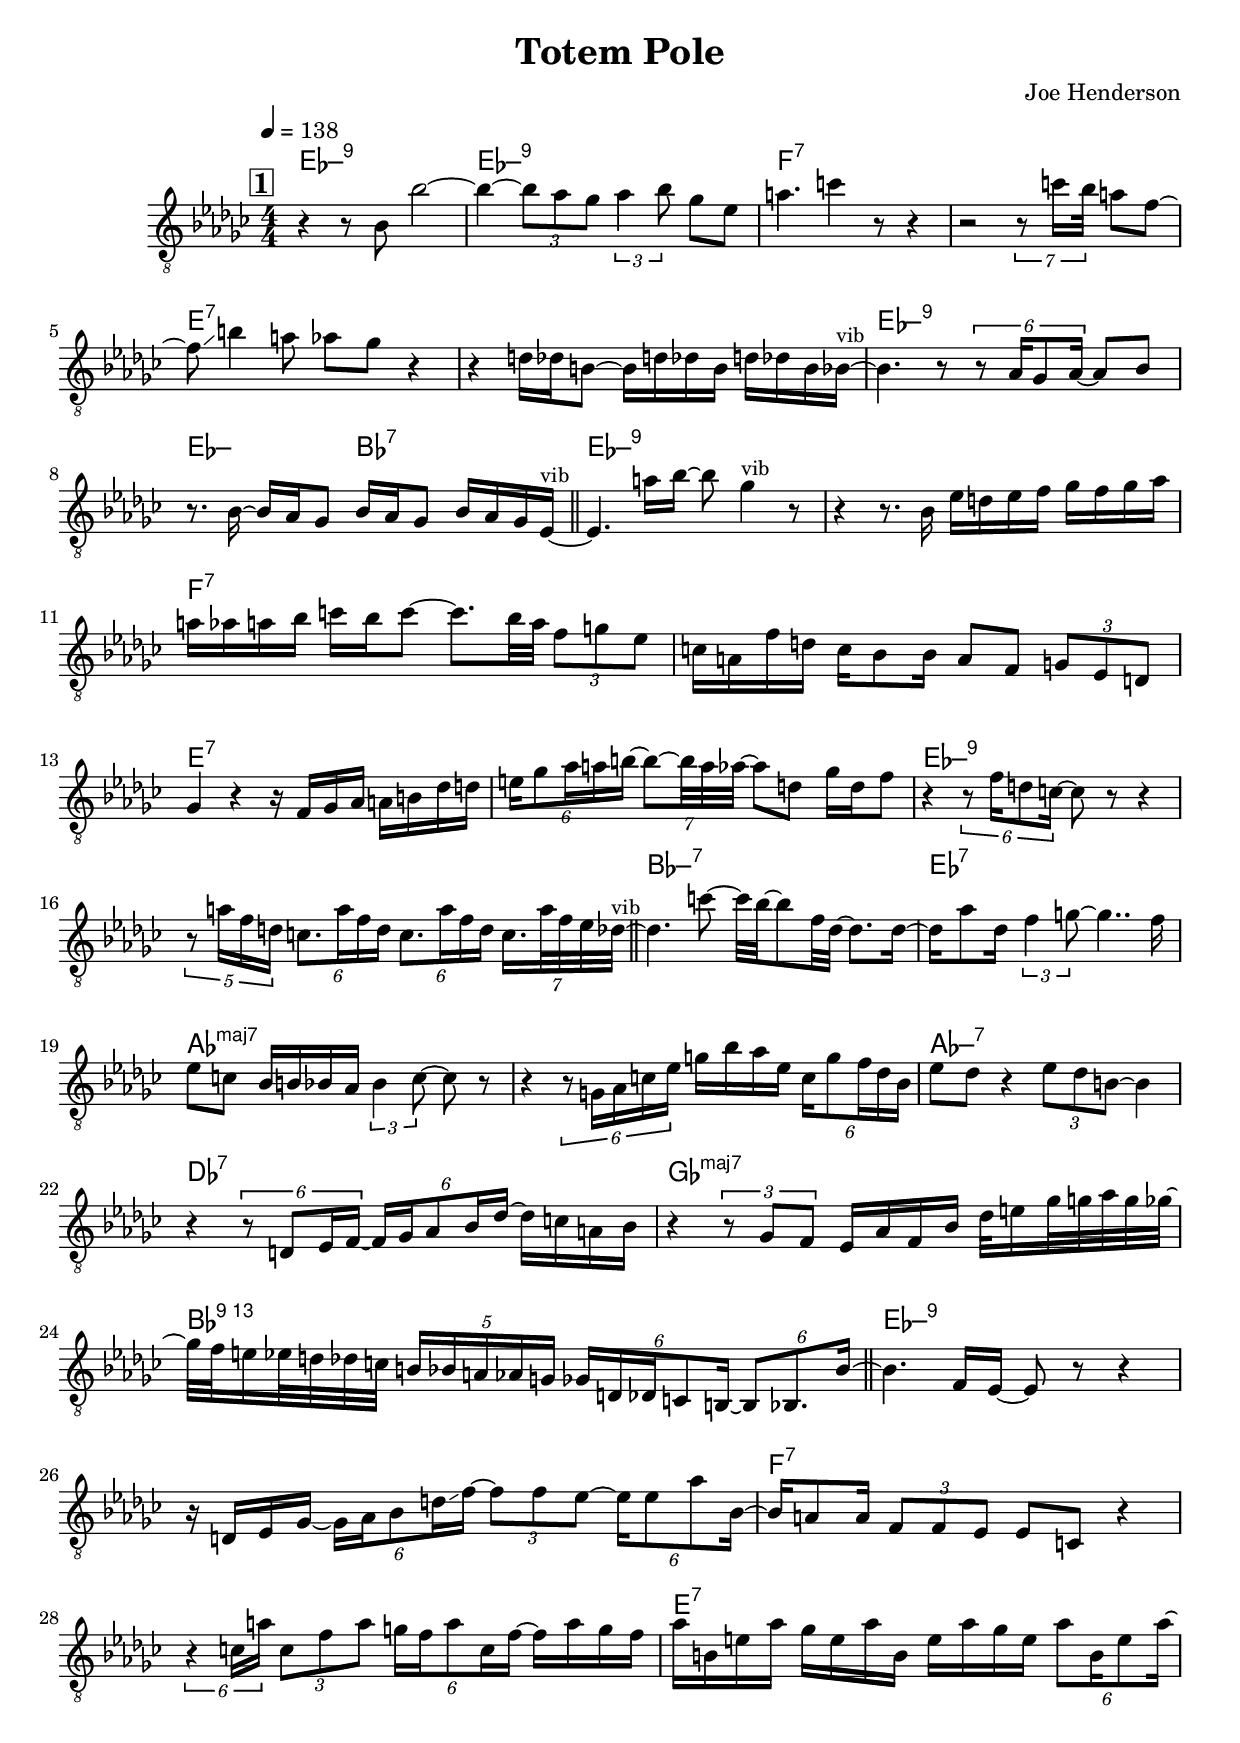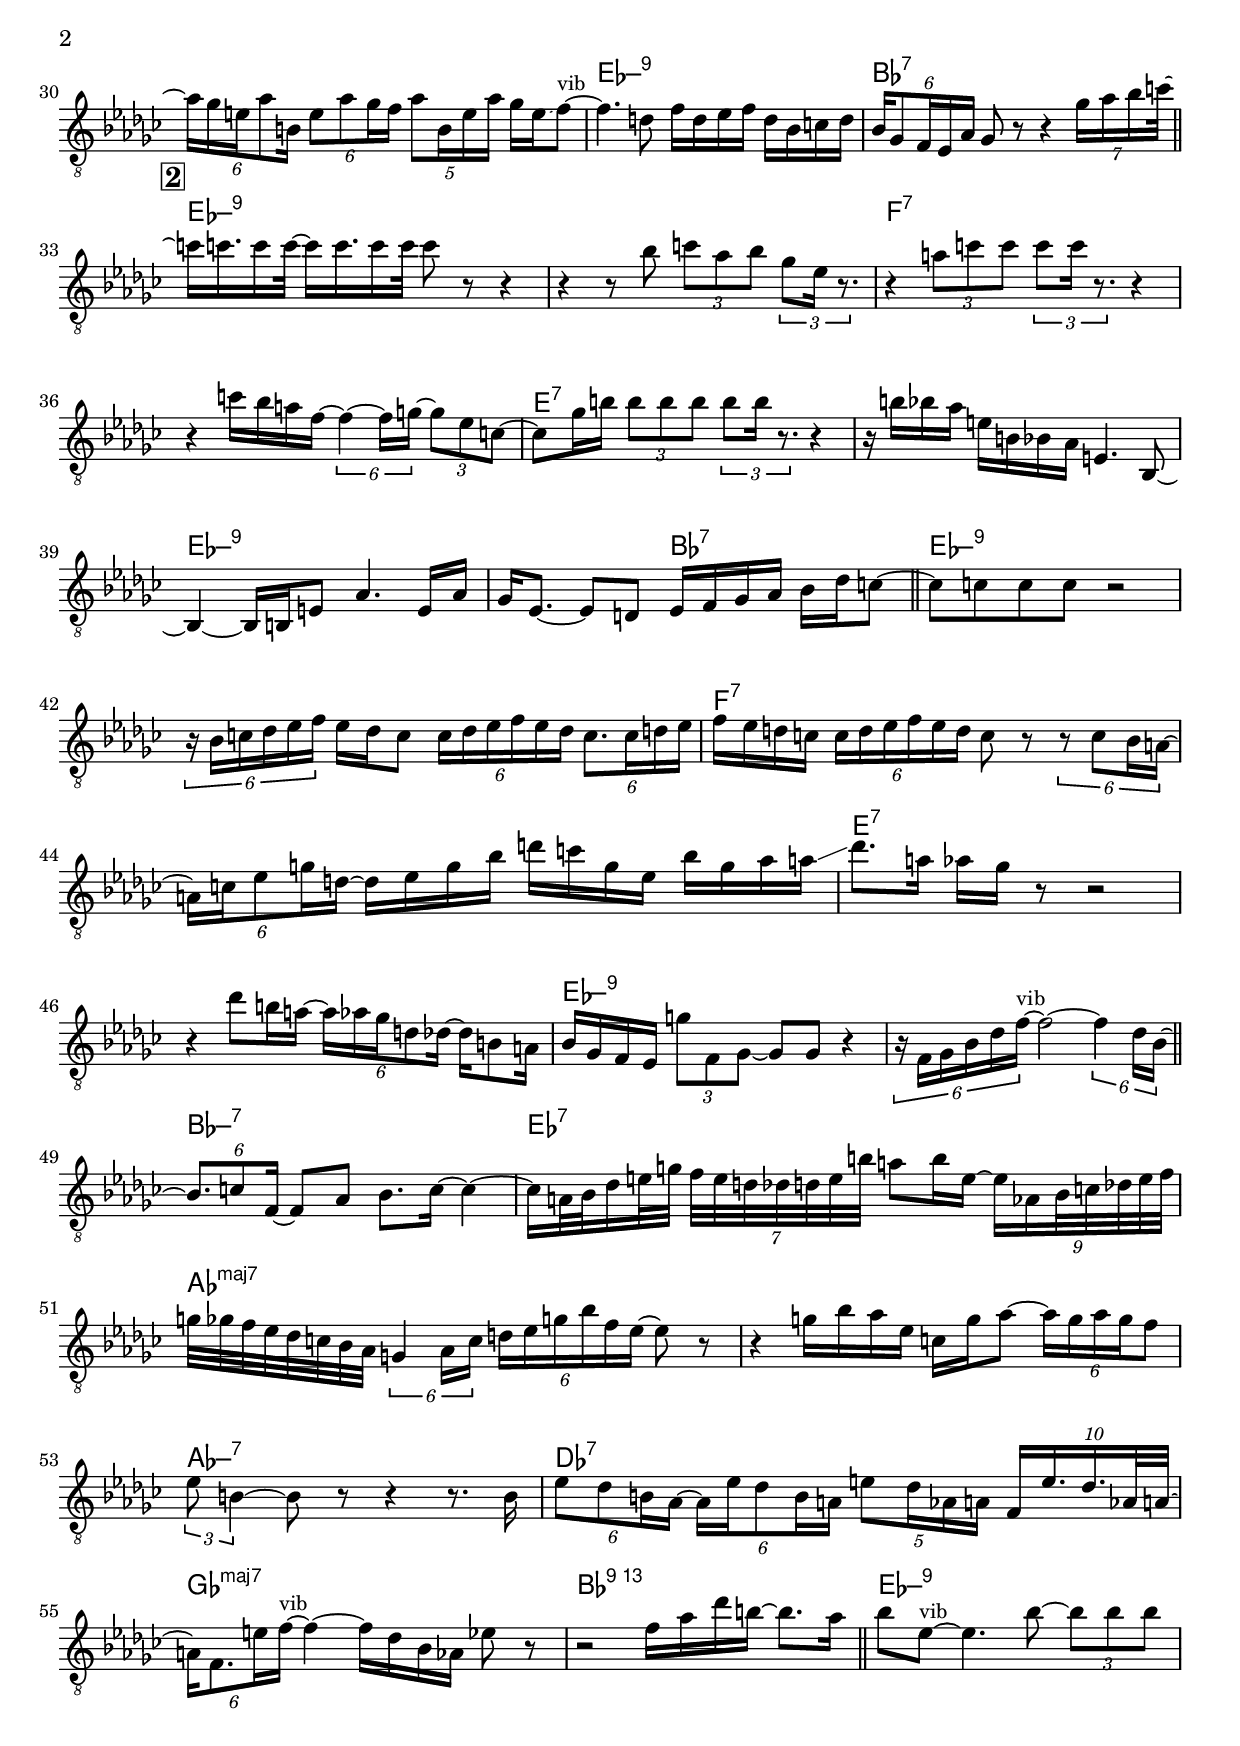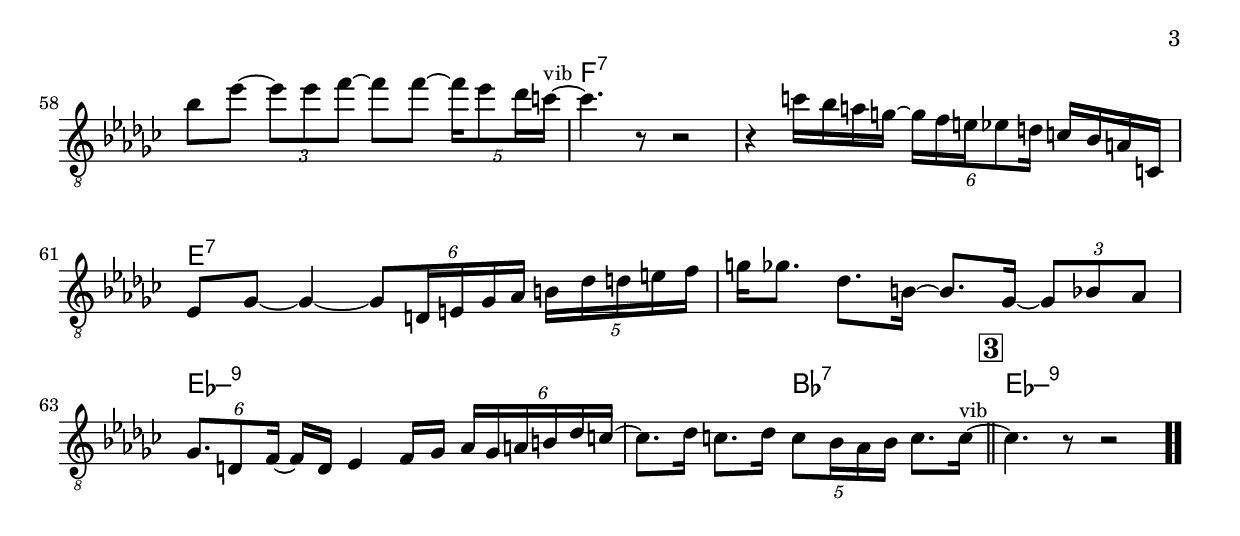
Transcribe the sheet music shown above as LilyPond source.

\version "2.13.2"

#(ly:set-option 'point-and-click #f)

\header {
  title = "Totem Pole"
  composer = "Joe Henderson"
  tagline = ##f
}
global =
{
    \override Staff.TimeSignature #'style = #'()
    \time 4/4
    \clef "treble_8"
    \key es \minor
    \override Rest #'direction = #'0
    \override MultiMeasureRest #'staff-position = #0
}
\score
{
<<
    \transpose c' c'

    \new ChordNames { \chords {
      \set majorSevenSymbol = \markup { "maj7" }
      \set minorChordModifier = \markup { \char ##x2013 }
      
      | es1:min9 | es1:min9 | f1:7 | s1 | e1:7 | s1 | es1:min9 | es2:min bes2:7 
      | es1:min9 | s1 | f1:7 | s1 | e1:7 | s1 | es1:min9 | s1 
      | bes1:min7 | es1:7 | aes1:maj | s1 | aes1:min7 | des1:7 | ges1:maj | bes1:95+ 
      | es1:min9 | s1 | f1:7 | s1 | e1:7 | s1 | es1:min9 | bes1:7 
      | es1:min9 | s1 | f1:7 | s1 | e1:7 | s1 | es1:min9 | s2 bes2:7 
      | es1:min9 | s1 | f1:7 | s1 | e1:7 | s1 | es1:min9 | s1 
      | bes1:min7 | es1:7 | aes1:maj | s1 | aes1:min7 | des1:7 | ges1:maj | bes1:95+ 
      | es1:min9 | s1 | f1:7 | s1 | e1:7 | s1 | es1:min9 | s2 bes2:7 
      | es1:min9|
      }
      }

    \new Staff
    <<
    \transpose c' c'

    {
      \global
  		%\override Score.MetronomeMark #'transparent = ##t
  		%\override Score.MetronomeMark #'stencil = ##f
  		
  		\override HorizontalBracket #'direction = #UP
  		\override HorizontalBracket #'bracket-flare = #'(0 . 0)
  		
  		\override TextSpanner #'dash-fraction = #1.0
  		\override TextSpanner #'bound-details #'left #'text = \markup{ \concat{\draw-line #'(0 . -1.0) \draw-line #'(1.0 . 0) }}
  		\override TextSpanner #'bound-details #'right #'text = \markup{ \concat{ \draw-line #'(1.0 . 0) \draw-line #'(0 . -1.0) }}
          \set Score.markFormatter = #format-mark-box-numbers


      \tempo 4 = 138
      \set Score.currentBarNumber = #1
     
      \bar "||" \mark \default r4 r8 bes8 bes'2~ 
      | bes'4~ \tuplet 3/2 {bes'8 aes'8 ges'8} \tuplet 3/2 {aes'4 bes'8} ges'8 es'8 
      | a'4. c''4 r8 r4 
      | r2 \tuplet 7/8 {r8 c''16 bes'32} a'8 f'8~ 
      | f'8\glissando  b'4 a'8 aes'8 ges'8 r4 
      | r4 d'16 des'16 b8~ b16 d'16 des'16 b16 d'16 des'16 b16 bes16~^\markup{\left-align \small vib} 
      | bes4. r8 \tuplet 6/4 {r8 aes16 ges8 aes16~} aes8 bes8 
      | r8. bes16~ bes16 aes16 ges8 bes16 aes16 ges8 bes16 aes16 ges16 es16~^\markup{\left-align \small vib} 
      \bar "||" es4. a'16 bes'16~ bes'8 ges'4^\markup{\left-align \small vib} r8 
      | r4 r8. bes16 es'16 d'16 es'16 f'16 ges'16 f'16 ges'16 aes'16 
      | a'16 aes'16 a'16 bes'16 c''16 bes'16 c''8~ c''8. bes'32 a'32 \tuplet 3/2 {f'8 g'8 es'8} 
      | c'16 a16 f'16 d'16 c'16 bes8 bes16 a8 f8 \tuplet 3/2 {g8 es8 d8} 
      | ges4 r4 r16 f16 ges16 aes16 a16 b16 des'16 d'16 
      | \tuplet 6/4 {e'16 ges'8 aes'16 a'16 b'16~} \tuplet 7/8 {b'8~ b'32 a'32 aes'32~} aes'8 d'8 ges'16 d'16 f'8 
      | r4 \tuplet 6/4 {r8 f'16 d'8 c'16~} c'8 r8 r4 
      | \tuplet 5/4 {r8 a'16 f'16 d'16} \tuplet 6/4 {c'8. a'16 f'16 d'16} \tuplet 6/4 {c'8. a'16 f'16 d'16} \tuplet 7/8 {c'16. a'32 f'32 es'32 des'32~^\markup{\left-align \small vib}} 
      \bar "||" des'4. c''8~ c''32 bes'32~ bes'8 f'32 des'32~ des'8. des'16~ 
      | des'16 aes'8 des'16 \tuplet 3/2 {f'4 g'8~} g'4.. f'16 
      | es'8 c'8 bes16 b16 bes16 aes16 \tuplet 3/2 {bes4 c'8~} c'8 r8 
      | r4 \tuplet 6/4 {r8 g16 aes16 c'16 es'16} g'16 bes'16 aes'16 es'16 \tuplet 6/4 {c'16 g'8 f'16 des'16 bes16} 
      | es'8 des'8 r4 \tuplet 3/2 {es'8 des'8 b8~} b4 
      | r4 \tuplet 6/4 {r8 d8 es16 f16~} \tuplet 6/4 {f16 ges16 aes8 bes16 des'16~} des'16 c'16 a16 bes16 
      | r4 \tuplet 3/2 {r8 ges8 f8} es16 aes16 f16 bes16 des'32 e'16 ges'32 g'32 aes'32 g'32 ges'32~ 
      | ges'32 f'32 e'16 es'32 d'32 des'32 c'32 \tuplet 5/4 {b16 bes16 a16 aes16 g16} \tuplet 6/4 {ges16 d16 des16 c8 b,16~} \tuplet 6/4 {b,8 bes,8. bes16~} 
      \bar "||" bes4. f16 es16~ es8 r8 r4 
      | r16 d16 es16 ges16~ \tuplet 6/4 {ges16 aes16 bes8 d'16\glissando  f'16~} \tuplet 3/2 {f'8 f'8 es'8~} \tuplet 6/4 {es'16 es'8 aes'8 bes16~} 
      | bes16 a8 a16 \tuplet 3/2 {f8 f8 es8} es8 c8 r4 
      | \tuplet 6/4 {r4 c'16 a'16} \tuplet 3/2 {c'8 f'8 a'8} \tuplet 6/4 {g'16 f'16 a'8 c'16 f'16~} f'16 a'16 g'16 f'16 
      | aes'16 b16 e'16 aes'16 ges'16 e'16 aes'16 b16 e'16 aes'16 ges'16 e'16 \tuplet 6/4 {aes'8 b16 e'8 aes'16~} 
      | \tuplet 6/4 {aes'16 ges'16 e'16 aes'8 b16} \tuplet 6/4 {e'8 aes'8 ges'16 f'16} \tuplet 5/4 {aes'8 b16 e'16 aes'16} ges'16 e'16\glissando  f'8~^\markup{\left-align \small vib} 
      | f'4. d'8 f'16 d'16 es'16 f'16 d'16 bes16 c'16 d'16 
      | \tuplet 6/4 {bes16 ges8 f16 es16 aes16} ges8 r8 r4 \tuplet 7/8 {ges'16 aes'16 bes'16 c''32~} 
      \bar "||" \mark \default c''16 c''16. c''16 c''32~ c''16 c''16. c''16 c''32 c''8 r8 r4 
      | r4 r8 bes'8 \tuplet 3/2 {c''8 aes'8 bes'8} \tuplet 3/2 {ges'8 es'16 r8.} 
      | r4 \tuplet 3/2 {a'8 c''8 c''8} \tuplet 3/2 {c''8 c''16 r8.} r4 
      | r4 c''16 bes'16 a'16 f'16~ \tuplet 6/4 {f'4~ f'16 g'16~} \tuplet 3/2 {g'8 es'8 c'8~} 
      | c'8 ges'16 b'16 \tuplet 3/2 {b'8 b'8 b'8} \tuplet 3/2 {b'8 b'16 r8.} r4 
      | r16 b'16 bes'16 aes'16 e'16 b16 bes16 aes16 e4. bes,8~ 
      | bes,4~ bes,16 b,16 e8 aes4. e16 aes16 
      | ges16 es8.~ es8 d8 es16 f16 ges16 aes16 bes16 des'16 c'8~ 
      \bar "||" c'8 c'8 c'8 c'8 r2 
      | \tuplet 6/4 {r16 bes16 c'16 des'16 es'16 f'16} es'16 des'16 c'8 \tuplet 6/4 {c'16 des'16 es'16 f'16 es'16 des'16} \tuplet 6/4 {c'8. c'16 d'16 es'16} 
      | f'16 es'16 d'16 c'16 \tuplet 6/4 {c'16 d'16 es'16 f'16 es'16 d'16} c'8 r8 \tuplet 6/4 {r8 c'8 bes16 a16~} 
      | \tuplet 6/4 {a16 c'16 es'8 g'16 d'16~} d'16 es'16 g'16 bes'16 d''16 c''16 g'16 es'16 bes'16 g'16 aes'16 a'16\glissando  
      | des''8. a'16 aes'16 ges'16 r8 r2 
      | r4 des''8 b'16 a'16~ \tuplet 6/4 {a'16 aes'16 ges'16 d'8 des'16~} des'16 b8 a16 
      | bes16 ges16 f16 es16 \tuplet 3/2 {g'8 f8 ges8~} ges8 ges8 r4 
      | \tuplet 6/4 {r16 f16 ges16 bes16 des'16 f'16~^\markup{\left-align \small vib}} f'2~ \tuplet 6/4 {f'4 des'16 bes16~} 
      \bar "||" \tuplet 6/4 {bes8. c'8 f16~} f8 aes8 bes8. c'16~ c'4~ 
      | c'16 a32 bes32 des'16 e'32 g'32 \tuplet 7/8 {f'32 e'32 d'32 des'32 d'32 e'32 b'32} a'8 b'16 e'16~ \tuplet 9/8 {e'16 aes16 bes32 c'32 des'32 e'32 f'32} 
      | g'32 ges'32 f'32 es'32 des'32 c'32 bes32 aes32 \tuplet 6/4 {g4 aes16 c'16} \tuplet 6/4 {d'16 es'16 g'16 bes'16 f'16 es'16~} es'8 r8 
      | r4 g'16 bes'16 aes'16 es'16 c'16 g'16 aes'8~ \tuplet 6/4 {aes'16 g'16 aes'16 g'16 f'8} 
      | \tuplet 3/2 {es'8 b4~} b8 r8 r4 r8. b16 
      | \tuplet 6/4 {es'8 des'8 b16 aes16~} \tuplet 6/4 {aes16 es'16 des'8 b16 a16} \tuplet 5/4 {e'8 des'16 aes16 a16} \tuplet 10/8 {f16 e'16. des'16. aes32 a32~} 
      | \tuplet 6/4 {a16 f8. e'16 f'16~^\markup{\left-align \small vib}} f'4~ f'16 des'16 bes16 aes16 es'8 r8 
      | r2 f'16 aes'16 des''16 b'16~ b'8. aes'16 
      \bar "||" bes'8 es'8~^\markup{\left-align \small vib} es'4. bes'8~ \tuplet 3/2 {bes'8 bes'8 bes'8} 
      | bes'8 es''8~ \tuplet 3/2 {es''8 es''8 f''8~} f''8 f''8~ \tuplet 5/4 {f''16 es''8 des''16 c''16~^\markup{\left-align \small vib}} 
      | c''4. r8 r2 
      | r4 c''16 bes'16 a'16 g'16~ \tuplet 6/4 {g'16 f'16 e'16 es'8 d'16} c'16 bes16 a16 c16 
      | es8 ges8~ ges4~ \tuplet 6/4 {ges8 d16 e16 ges16 aes16} \tuplet 5/4 {b16 des'16 d'16 e'16 f'16} 
      | g'16 ges'8. des'8. b16~ b8. ges16~ \tuplet 3/2 {ges8 bes8 aes8} 
      | \tuplet 6/4 {ges8. d8 f16~} f16 d16 es4 f16 ges16 \tuplet 6/4 {aes16 ges16 a16 b16 des'16 c'16~} 
      | c'8. des'16 c'8. des'16 \tuplet 5/4 {c'8 bes16 aes16 bes16} c'8. c'16~^\markup{\left-align \small vib} 
      \bar "||" \mark \default c'4. r8 r2\bar  ".."
    }
    >>
>>    
}
